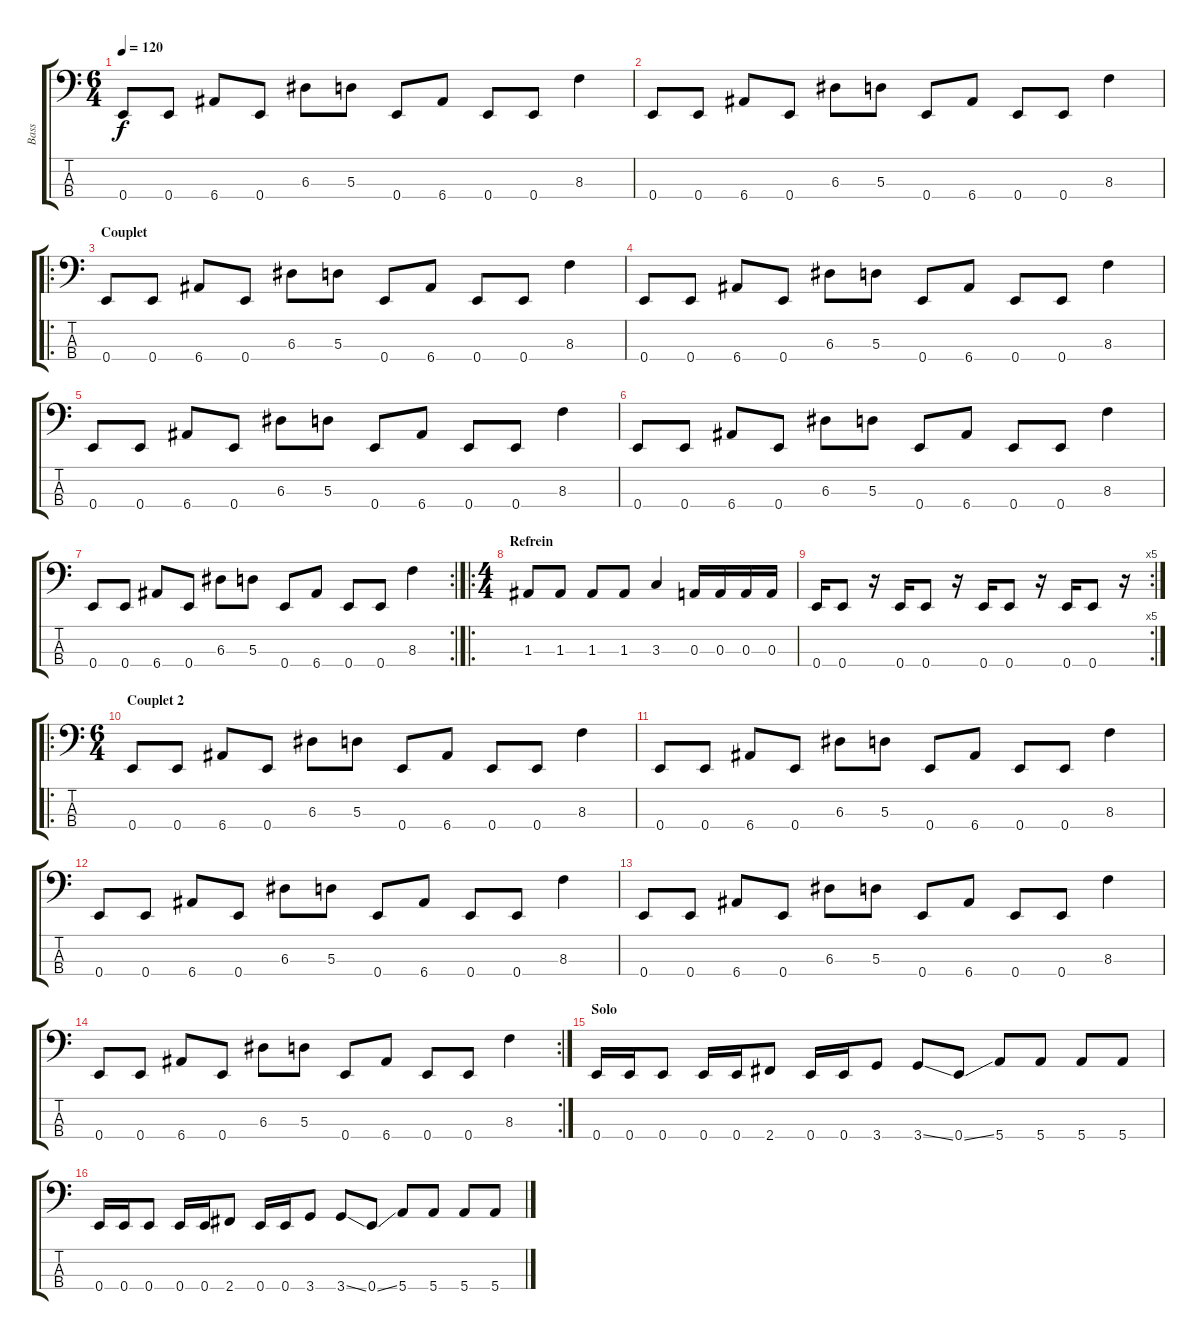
\track ("Bass" "Bass") {instrument electricbasspick}
\staff {score tabs}
\tuning (G2 D2 A1 E1) {hide}
\ts (6 4)
\tempo 120
\clef f4
\ks c
0.4.8{dy f} 0.4.8 6.4.8 0.4.8 6.3.8 5.3.8 0.4.8 6.4.8 0.4.8 0.4.8 8.3.4 |
0.4.8 0.4.8 6.4.8 0.4.8 6.3.8 5.3.8 0.4.8 6.4.8 0.4.8 0.4.8 8.3.4 |
\ro
\section ("" "Couplet")
0.4.8 0.4.8 6.4.8 0.4.8 6.3.8 5.3.8 0.4.8 6.4.8 0.4.8 0.4.8 8.3.4 |
0.4.8 0.4.8 6.4.8 0.4.8 6.3.8 5.3.8 0.4.8 6.4.8 0.4.8 0.4.8 8.3.4 |
0.4.8 0.4.8 6.4.8 0.4.8 6.3.8 5.3.8 0.4.8 6.4.8 0.4.8 0.4.8 8.3.4 |
0.4.8 0.4.8 6.4.8 0.4.8 6.3.8 5.3.8 0.4.8 6.4.8 0.4.8 0.4.8 8.3.4 |
\rc 2
0.4.8 0.4.8 6.4.8 0.4.8 6.3.8 5.3.8 0.4.8 6.4.8 0.4.8 0.4.8 8.3.4 |
\ro
\ts (4 4)
\section ("" "Refrein")
1.3.8 1.3.8 1.3.8 1.3.8 3.3.4 0.3.16 0.3.16 0.3.16 0.3.16 |
\rc 5
0.4.16 0.4.8 r.16 0.4.16 0.4.8 r.16 0.4.16 0.4.8 r.16 0.4.16 0.4.8 r.16 |
\ro
\ts (6 4)
\section ("" "Couplet 2")
0.4.8 0.4.8 6.4.8 0.4.8 6.3.8 5.3.8 0.4.8 6.4.8 0.4.8 0.4.8 8.3.4 |
0.4.8 0.4.8 6.4.8 0.4.8 6.3.8 5.3.8 0.4.8 6.4.8 0.4.8 0.4.8 8.3.4 |
0.4.8 0.4.8 6.4.8 0.4.8 6.3.8 5.3.8 0.4.8 6.4.8 0.4.8 0.4.8 8.3.4 |
0.4.8 0.4.8 6.4.8 0.4.8 6.3.8 5.3.8 0.4.8 6.4.8 0.4.8 0.4.8 8.3.4 |
\rc 2
0.4.8 0.4.8 6.4.8 0.4.8 6.3.8 5.3.8 0.4.8 6.4.8 0.4.8 0.4.8 8.3.4 |
\section ("" "Solo")
0.4.16 0.4.16 0.4.8 0.4.16 0.4.16 2.4.8 0.4.16 0.4.16 3.4.8 3.4{ss}.8 0.4{ss}.8 5.4.8 5.4.8 5.4.8 5.4.8 |
0.4.16 0.4.16 0.4.8 0.4.16 0.4.16 2.4.8 0.4.16 0.4.16 3.4.8 3.4{ss}.8 0.4{ss}.8 5.4.8 5.4.8 5.4.8 5.4.8
